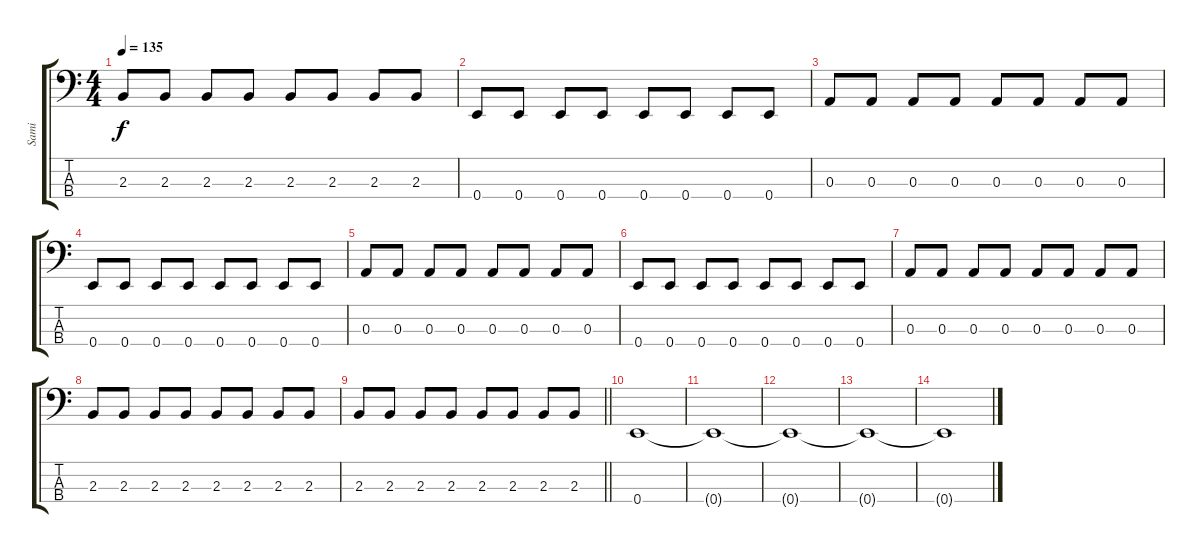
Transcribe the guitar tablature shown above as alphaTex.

\track ("Sami" "Sami") {instrument electricbassfinger}
\staff {score tabs}
\tuning (G2 D2 A1 E1) {hide}
\ts (4 4)
\tempo 135
\clef f4
\ks c
2.3.8{dy f} 2.3.8 2.3.8 2.3.8 2.3.8 2.3.8 2.3.8 2.3.8 |
0.4.8 0.4.8 0.4.8 0.4.8 0.4.8 0.4.8 0.4.8 0.4.8 |
0.3.8 0.3.8 0.3.8 0.3.8 0.3.8 0.3.8 0.3.8 0.3.8 |
0.4.8 0.4.8 0.4.8 0.4.8 0.4.8 0.4.8 0.4.8 0.4.8 |
0.3.8 0.3.8 0.3.8 0.3.8 0.3.8 0.3.8 0.3.8 0.3.8 |
0.4.8 0.4.8 0.4.8 0.4.8 0.4.8 0.4.8 0.4.8 0.4.8 |
0.3.8 0.3.8 0.3.8 0.3.8 0.3.8 0.3.8 0.3.8 0.3.8 |
2.3.8 2.3.8 2.3.8 2.3.8 2.3.8 2.3.8 2.3.8 2.3.8 |
\barLineRight lightlight
2.3.8 2.3.8 2.3.8 2.3.8 2.3.8 2.3.8 2.3.8 2.3.8 |
0.4.1 |
0.4{t}.1 |
0.4{t}.1 |
0.4{t}.1 |
0.4{t}.1
